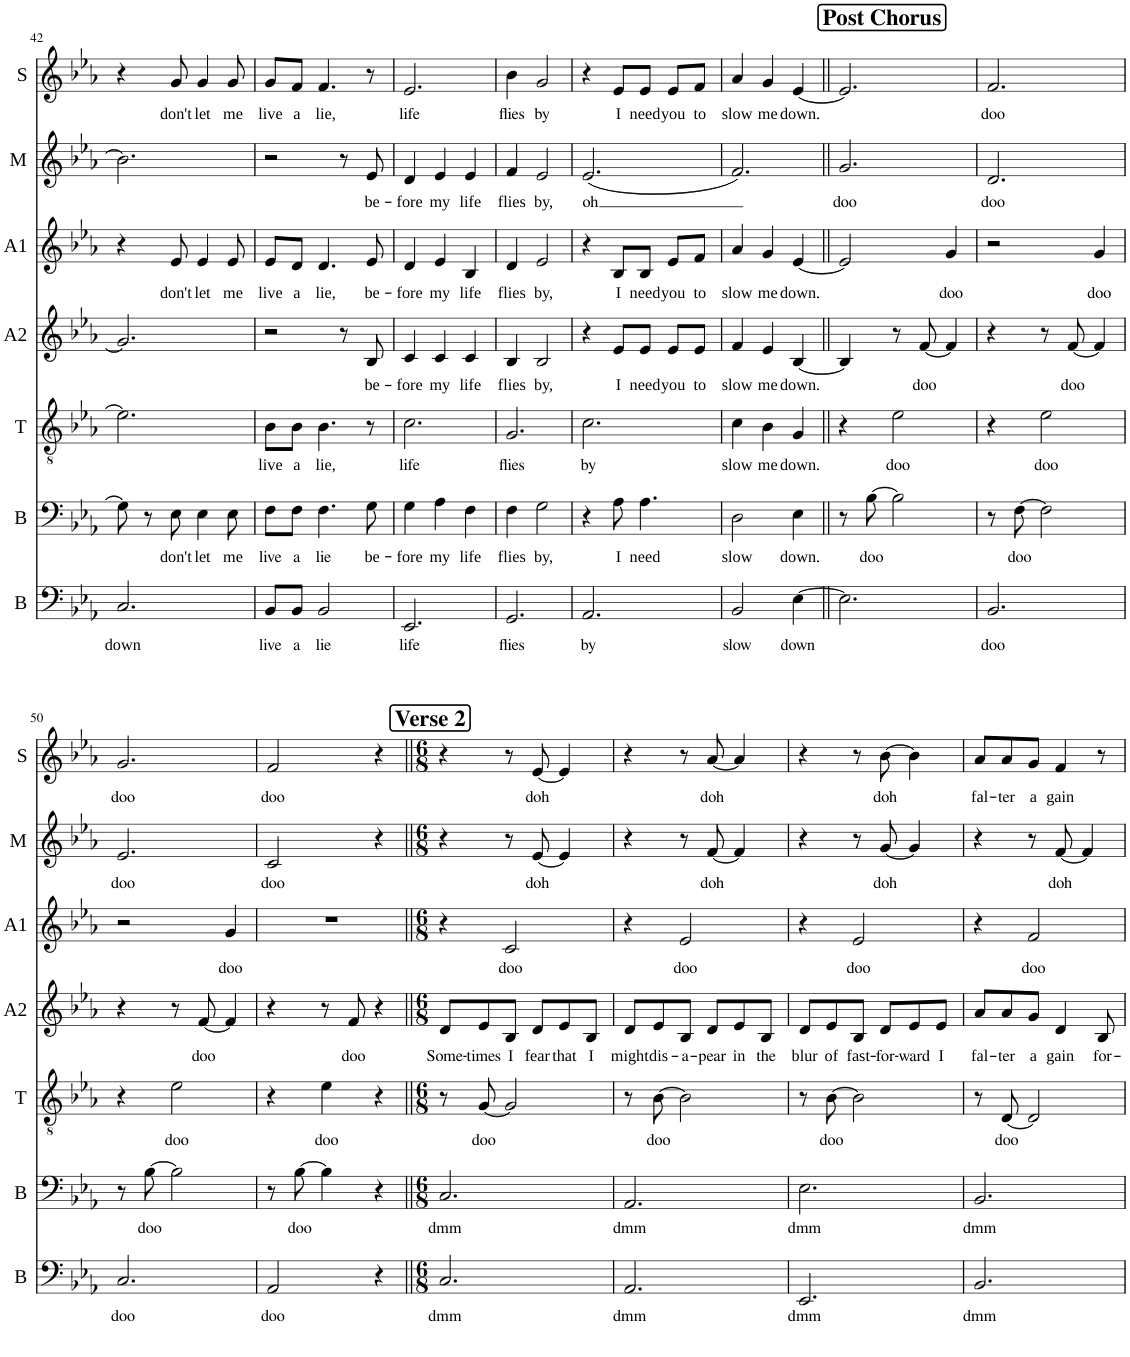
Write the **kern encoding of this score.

**kern	**text	**kern	**text	**kern	**text	**kern	**text	**kern	**text	**kern	**text	**kern	**text
*part7	*part7	*part6	*part6	*part5	*part5	*part4	*part4	*part3	*part3	*part2	*part2	*part1	*part1
*staff7	*staff7	*staff6	*staff6	*staff5	*staff5	*staff4	*staff4	*staff3	*staff3	*staff2	*staff2	*staff1	*staff1
*I"Bass	*	*I"Baritone	*	*I"Tenor	*	*I"Alto 2	*	*I"Alto 1	*	*I"Mezzo	*	*I"Soprano	*
*I'B	*	*I'B	*	*I'T	*	*I'A2	*	*I'A1	*	*I'M	*	*I'S	*
!!LO:PB:g=z
*clefF4	*	*clefF4	*	*clefGv2	*	*clefG2	*	*clefG2	*	*clefG2	*	*clefG2	*
*k[b-e-a-]	*	*k[b-e-a-]	*	*k[b-e-a-]	*	*k[b-e-a-]	*	*k[b-e-a-]	*	*k[b-e-a-]	*	*k[b-e-a-]	*
*M3/4	*	*M3/4	*	*M3/4	*	*M3/4	*	*M3/4	*	*M3/4	*	*M3/4	*
=42	=42	=42	=42	=42	=42	=42	=42	=42	=42	=42	=42	=42	=42
!	!LO:LY:b	!	!	!	!	!	!	!	!	!	!	!	!
2.C/	down	8G\]	.	2.e-\]	.	2.g/]	.	4r	.	2.b-\]	.	4r	.
.	.	8r	.	.	.	.	.	.	.	.	.	.	.
!	!	!	!LO:LY:b	!	!	!	!	!	!LO:LY:b	!	!	!	!LO:LY:b
.	.	8E-\	don't	.	.	.	.	8e-/	don't	.	.	8g/	don't
!	!	!	!LO:LY:b	!	!	!	!	!	!LO:LY:b	!	!	!	!LO:LY:b
.	.	4E-\	let	.	.	.	.	4e-/	let	.	.	4g/	let
!	!	!	!LO:LY:b	!	!	!	!	!	!LO:LY:b	!	!	!	!LO:LY:b
.	.	8E-\	me	.	.	.	.	8e-/	me	.	.	8g/	me
=43	=43	=43	=43	=43	=43	=43	=43	=43	=43	=43	=43	=43	=43
!	!LO:LY:b	!	!LO:LY:b	!	!LO:LY:b	!	!	!	!LO:LY:b	!	!	!	!LO:LY:b
8BB-/L	live	8F\L	live	8B-\L	live	2r	.	8e-/L	live	2r	.	8g/L	live
!	!LO:LY:b	!	!LO:LY:b	!	!LO:LY:b	!	!	!	!LO:LY:b	!	!	!	!LO:LY:b
8BB-/J	a	8F\J	a	8B-\J	a	.	.	8d/J	a	.	.	8f/J	a
!	!LO:LY:b	!	!LO:LY:b	!	!LO:LY:b	!	!	!	!LO:LY:b	!	!	!	!LO:LY:b
2BB-/	lie	4.F\	lie	4.B-\	lie,	.	.	4.d/	lie,	.	.	4.f/	lie,
.	.	.	.	.	.	8r	.	.	.	8r	.	.	.
!	!	!	!LO:LY:b	!	!	!	!LO:LY:b	!	!LO:LY:b	!	!LO:LY:b	!	!
.	.	8G\	be-	8r	.	8B-/	be-	8e-/	be-	8e-/	be-	8r	.
=44	=44	=44	=44	=44	=44	=44	=44	=44	=44	=44	=44	=44	=44
!	!LO:LY:b	!	!LO:LY:b	!	!LO:LY:b	!	!LO:LY:b	!	!LO:LY:b	!	!LO:LY:b	!	!LO:LY:b
2.EE-/	life	4G\	-fore	2.c\	life	4c/	-fore	4d/	-fore	4d/	-fore	2.e-/	life
!	!	!	!LO:LY:b	!	!	!	!LO:LY:b	!	!LO:LY:b	!	!LO:LY:b	!	!
.	.	4A-\	my	.	.	4c/	my	4e-/	my	4e-/	my	.	.
!	!	!	!LO:LY:b	!	!	!	!LO:LY:b	!	!LO:LY:b	!	!LO:LY:b	!	!
.	.	4F\	life	.	.	4c/	life	4B-/	life	4e-/	life	.	.
=45	=45	=45	=45	=45	=45	=45	=45	=45	=45	=45	=45	=45	=45
!	!LO:LY:b	!	!LO:LY:b	!	!LO:LY:b	!	!LO:LY:b	!	!LO:LY:b	!	!LO:LY:b	!	!LO:LY:b
2.GG/	flies	4F\	flies	2.G/	flies	4B-/	flies	4d/	flies	4f/	flies	4b-\	flies
!	!	!	!LO:LY:b	!	!	!	!LO:LY:b	!	!LO:LY:b	!	!LO:LY:b	!	!LO:LY:b
.	.	2G\	by,	.	.	2B-/	by,	2e-/	by,	2e-/	by,	2g/	by
=46	=46	=46	=46	=46	=46	=46	=46	=46	=46	=46	=46	=46	=46
!	!LO:LY:b	!	!	!	!LO:LY:b	!	!	!	!	!	!LO:LY:b	!	!
2.AA-/	by	4r	.	2.c\	by	4r	.	4r	.	(2.e-/	oh	4r	.
!	!	!	!LO:LY:b	!	!	!	!LO:LY:b	!	!LO:LY:b	!	!	!	!LO:LY:b
.	.	8A-\	I	.	.	8e-/L	I	8B-/L	I	.	.	8e-/L	I
!	!	!	!LO:LY:b	!	!	!	!LO:LY:b	!	!LO:LY:b	!	!	!	!LO:LY:b
.	.	4.A-\	need	.	.	8e-/J	need	8B-/J	need	.	.	8e-/J	need
!	!	!	!	!	!	!	!LO:LY:b	!	!LO:LY:b	!	!	!	!LO:LY:b
.	.	.	.	.	.	8e-/L	you	8e-/L	you	.	.	8e-/L	you
!	!	!	!	!	!	!	!LO:LY:b	!	!LO:LY:b	!	!	!	!LO:LY:b
.	.	.	.	.	.	8e-/J	to	8f/J	to	.	.	8f/J	to
=47	=47	=47	=47	=47	=47	=47	=47	=47	=47	=47	=47	=47	=47
!	!LO:LY:b	!	!LO:LY:b	!	!LO:LY:b	!	!LO:LY:b	!	!LO:LY:b	!	!	!	!LO:LY:b
2BB-/	slow	2D\	slow	4c\	slow	4f/	slow	4a-/	slow	2.f/)	.	4a-/	slow
!	!	!	!	!	!LO:LY:b	!	!LO:LY:b	!	!LO:LY:b	!	!	!	!LO:LY:b
.	.	.	.	4B-\	me	4e-/	me	4g/	me	.	.	4g/	me
!	!LO:LY:b	!	!LO:LY:b	!	!LO:LY:b	!	!LO:LY:b	!	!LO:LY:b	!	!	!	!LO:LY:b
[4E-\	down	4E-\	down.	4G/	down.	[4B-/	down.	[4e-/	down.	.	.	[4e-/	down.
!!LO:REH:place=s1:a:B:cj:fs=14:t=Post Chorus
=48||	=48||	=48||	=48||	=48||	=48||	=48||	=48||	=48||	=48||	=48||	=48||	=48||	=48||
!	!	!	!	!	!	!	!	!	!	!	!LO:LY:b	!	!
2.E-\]	.	8r	.	4r	.	4B-/]	.	2e-/]	.	2.g/	doo	2.e-/]	.
!	!	!	!LO:LY:b	!	!	!	!	!	!	!	!	!	!
.	.	[8B-\	doo	.	.	.	.	.	.	.	.	.	.
!	!	!	!	!	!LO:LY:b	!	!	!	!	!	!	!	!
.	.	2B-\]	.	2e-\	doo	8r	.	.	.	.	.	.	.
!	!	!	!	!	!	!	!LO:LY:b	!	!	!	!	!	!
.	.	.	.	.	.	[8f/	doo	.	.	.	.	.	.
!	!	!	!	!	!	!	!	!	!LO:LY:b	!	!	!	!
.	.	.	.	.	.	4f/]	.	4g/	doo	.	.	.	.
=49	=49	=49	=49	=49	=49	=49	=49	=49	=49	=49	=49	=49	=49
!	!LO:LY:b	!	!	!	!	!	!	!	!	!	!LO:LY:b	!	!LO:LY:b
2.BB-/	doo	8r	.	4r	.	4r	.	2r	.	2.d/	doo	2.f/	doo
!	!	!	!LO:LY:b	!	!	!	!	!	!	!	!	!	!
.	.	[8F\	doo	.	.	.	.	.	.	.	.	.	.
!	!	!	!	!	!LO:LY:b	!	!	!	!	!	!	!	!
.	.	2F\]	.	2e-\	doo	8r	.	.	.	.	.	.	.
!	!	!	!	!	!	!	!LO:LY:b	!	!	!	!	!	!
.	.	.	.	.	.	[8f/	doo	.	.	.	.	.	.
!	!	!	!	!	!	!	!	!	!LO:LY:b	!	!	!	!
.	.	.	.	.	.	4f/]	.	4g/	doo	.	.	.	.
!!LO:LB:g=z
=50	=50	=50	=50	=50	=50	=50	=50	=50	=50	=50	=50	=50	=50
!	!LO:LY:b	!	!	!	!	!	!	!	!	!	!LO:LY:b	!	!LO:LY:b
2.C/	doo	8r	.	4r	.	4r	.	2r	.	2.e-/	doo	2.g/	doo
!	!	!	!LO:LY:b	!	!	!	!	!	!	!	!	!	!
.	.	[8B-\	doo	.	.	.	.	.	.	.	.	.	.
!	!	!	!	!	!LO:LY:b	!	!	!	!	!	!	!	!
.	.	2B-\]	.	2e-\	doo	8r	.	.	.	.	.	.	.
!	!	!	!	!	!	!	!LO:LY:b	!	!	!	!	!	!
.	.	.	.	.	.	[8f/	doo	.	.	.	.	.	.
!	!	!	!	!	!	!	!	!	!LO:LY:b	!	!	!	!
.	.	.	.	.	.	4f/]	.	4g/	doo	.	.	.	.
=51	=51	=51	=51	=51	=51	=51	=51	=51	=51	=51	=51	=51	=51
!	!LO:LY:b	!	!	!	!	!	!	!	!	!	!LO:LY:b	!	!LO:LY:b
2AA-/	doo	8r	.	4r	.	4r	.	2.r	.	2c/	doo	2f/	doo
!	!	!	!LO:LY:b	!	!	!	!	!	!	!	!	!	!
.	.	[8B-\	doo	.	.	.	.	.	.	.	.	.	.
!	!	!	!	!	!LO:LY:b	!	!	!	!	!	!	!	!
.	.	4B-\]	.	4e-\	doo	8r	.	.	.	.	.	.	.
!	!	!	!	!	!	!	!LO:LY:b	!	!	!	!	!	!
.	.	.	.	.	.	8f/	doo	.	.	.	.	.	.
4r	.	4r	.	4r	.	4r	.	.	.	4r	.	4r	.
!!LO:REH:place=s1:a:B:cj:fs=14:t=Verse 2
=52||	=52||	=52||	=52||	=52||	=52||	=52||	=52||	=52||	=52||	=52||	=52||	=52||	=52||
*M6/8	*	*M6/8	*	*M6/8	*	*M6/8	*	*M6/8	*	*M6/8	*	*M6/8	*
!	!LO:LY:b	!	!LO:LY:b	!	!	!	!LO:LY:b	!	!	!	!	!	!
2.C/	dmm	2.C/	dmm	8r	.	8d/L	Some-	4r	.	4r	.	4r	.
!	!	!	!	!	!LO:LY:b	!	!LO:LY:b	!	!	!	!	!	!
.	.	.	.	[8G/	doo	8e-/	-times	.	.	.	.	.	.
!	!	!	!	!	!	!	!LO:LY:b	!	!LO:LY:b	!	!	!	!
.	.	.	.	2G/]	.	8B-/J	I	2c/	doo	8r	.	8r	.
!	!	!	!	!	!	!	!LO:LY:b	!	!	!	!LO:LY:b	!	!LO:LY:b
.	.	.	.	.	.	8d/L	fear	.	.	[8e-/	doh	[8e-/	doh
!	!	!	!	!	!	!	!LO:LY:b	!	!	!	!	!	!
.	.	.	.	.	.	8e-/	that	.	.	4e-/]	.	4e-/]	.
!	!	!	!	!	!	!	!LO:LY:b	!	!	!	!	!	!
.	.	.	.	.	.	8B-/J	I	.	.	.	.	.	.
=53	=53	=53	=53	=53	=53	=53	=53	=53	=53	=53	=53	=53	=53
!	!LO:LY:b	!	!LO:LY:b	!	!	!	!LO:LY:b	!	!	!	!	!	!
2.AA-/	dmm	2.AA-/	dmm	8r	.	8d/L	might	4r	.	4r	.	4r	.
!	!	!	!	!	!LO:LY:b	!	!LO:LY:b	!	!	!	!	!	!
.	.	.	.	[8B-\	doo	8e-/	dis-	.	.	.	.	.	.
!	!	!	!	!	!	!	!LO:LY:b	!	!LO:LY:b	!	!	!	!
.	.	.	.	2B-\]	.	8B-/J	-a-	2e-/	doo	8r	.	8r	.
!	!	!	!	!	!	!	!LO:LY:b	!	!	!	!LO:LY:b	!	!LO:LY:b
.	.	.	.	.	.	8d/L	-pear	.	.	[8f/	doh	[8a-/	doh
!	!	!	!	!	!	!	!LO:LY:b	!	!	!	!	!	!
.	.	.	.	.	.	8e-/	in	.	.	4f/]	.	4a-/]	.
!	!	!	!	!	!	!	!LO:LY:b	!	!	!	!	!	!
.	.	.	.	.	.	8B-/J	the	.	.	.	.	.	.
=54	=54	=54	=54	=54	=54	=54	=54	=54	=54	=54	=54	=54	=54
!	!LO:LY:b	!	!LO:LY:b	!	!	!	!LO:LY:b	!	!	!	!	!	!
2.EE-/	dmm	2.E-\	dmm	8r	.	8d/L	blur	4r	.	4r	.	4r	.
!	!	!	!	!	!LO:LY:b	!	!LO:LY:b	!	!	!	!	!	!
.	.	.	.	[8B-\	doo	8e-/	of	.	.	.	.	.	.
!	!	!	!	!	!	!	!LO:LY:b	!	!LO:LY:b	!	!	!	!
.	.	.	.	2B-\]	.	8B-/J	fast-	2e-/	doo	8r	.	8r	.
!	!	!	!	!	!	!	!LO:LY:b	!	!	!	!LO:LY:b	!	!LO:LY:b
.	.	.	.	.	.	8d/L	-for-	.	.	[8g/	doh	[8b-\	doh
!	!	!	!	!	!	!	!LO:LY:b	!	!	!	!	!	!
.	.	.	.	.	.	8e-/	-ward	.	.	4g/]	.	4b-\]	.
!	!	!	!	!	!	!	!LO:LY:b	!	!	!	!	!	!
.	.	.	.	.	.	8e-/J	I	.	.	.	.	.	.
=55	=55	=55	=55	=55	=55	=55	=55	=55	=55	=55	=55	=55	=55
!	!LO:LY:b	!	!LO:LY:b	!	!	!	!LO:LY:b	!	!	!	!	!	!LO:LY:b
2.BB-/	dmm	2.BB-/	dmm	8r	.	8a-/L	fal-	4r	.	4r	.	8a-/L	fal-
!	!	!	!	!	!LO:LY:b	!	!LO:LY:b	!	!	!	!	!	!LO:LY:b
.	.	.	.	[8D/	doo	8a-/	-ter	.	.	.	.	8a-/	-ter
!	!	!	!	!	!	!	!LO:LY:b	!	!LO:LY:b	!	!	!	!LO:LY:b
.	.	.	.	2D/]	.	8g/J	a	2f/	doo	8r	.	8g/J	a
!	!	!	!	!	!	!	!LO:LY:b	!	!	!	!LO:LY:b	!	!LO:LY:b
.	.	.	.	.	.	4d/	gain	.	.	[8f/	doh	4f/	gain
.	.	.	.	.	.	.	.	.	.	4f/]	.	.	.
!	!	!	!	!	!	!	!LO:LY:b	!	!	!	!	!	!
.	.	.	.	.	.	8B-/	for-	.	.	.	.	8r	.
=	=	=	=	=	=	=	=	=	=	=	=	=	=
*-	*-	*-	*-	*-	*-	*-	*-	*-	*-	*-	*-	*-	*-
